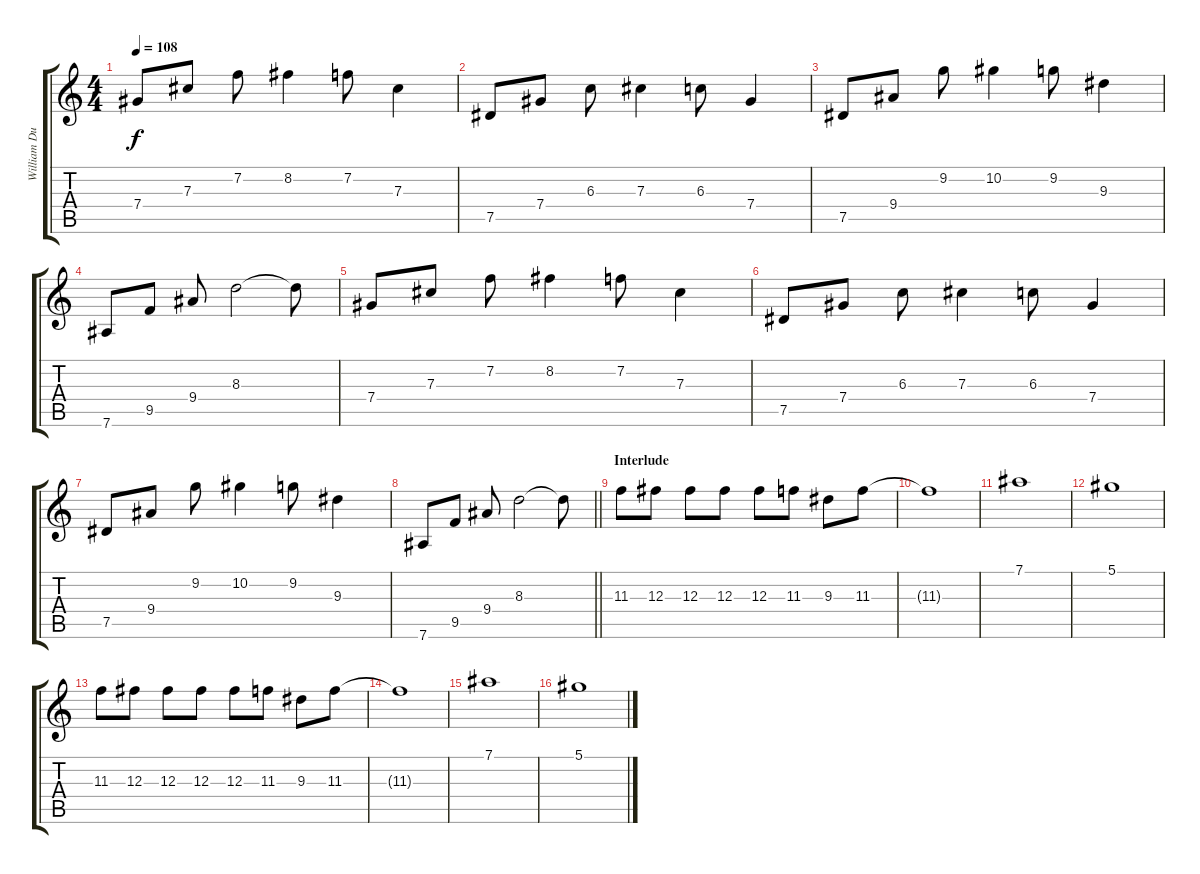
\track ("William DuVall" "William Du") {instrument overdrivenguitar}
\staff {score tabs}
\tuning (Eb4 Bb3 Gb3 Db3 Ab2 Eb2) {hide}
\ts (4 4)
\tempo 108
\clef g2
\ks c
7.4.8{dy f} 7.3.8 7.2.8 8.2.4 7.2.8 7.3.4 |
7.5.8 7.4.8 6.3.8 7.3.4 6.3.8 7.4.4 |
7.5.8 9.4.8 9.2.8 10.2.4 9.2.8 9.3.4 |
7.6.8 9.5.8 9.4.8 8.3.2 8.3{t}.8 |
7.4.8 7.3.8 7.2.8 8.2.4 7.2.8 7.3.4 |
7.5.8 7.4.8 6.3.8 7.3.4 6.3.8 7.4.4 |
7.5.8 9.4.8 9.2.8 10.2.4 9.2.8 9.3.4 |
\barLineRight lightlight
7.6.8 9.5.8 9.4.8 8.3.2 8.3{t}.8 |
\section ("" "Interlude")
11.3.8 12.3.8 12.3.8 12.3.8 12.3.8 11.3.8 9.3.8 11.3.8 |
11.3{t}.1 |
7.1.1 |
5.1.1 |
11.3.8 12.3.8 12.3.8 12.3.8 12.3.8 11.3.8 9.3.8 11.3.8 |
11.3{t}.1 |
7.1.1 |
5.1.1
